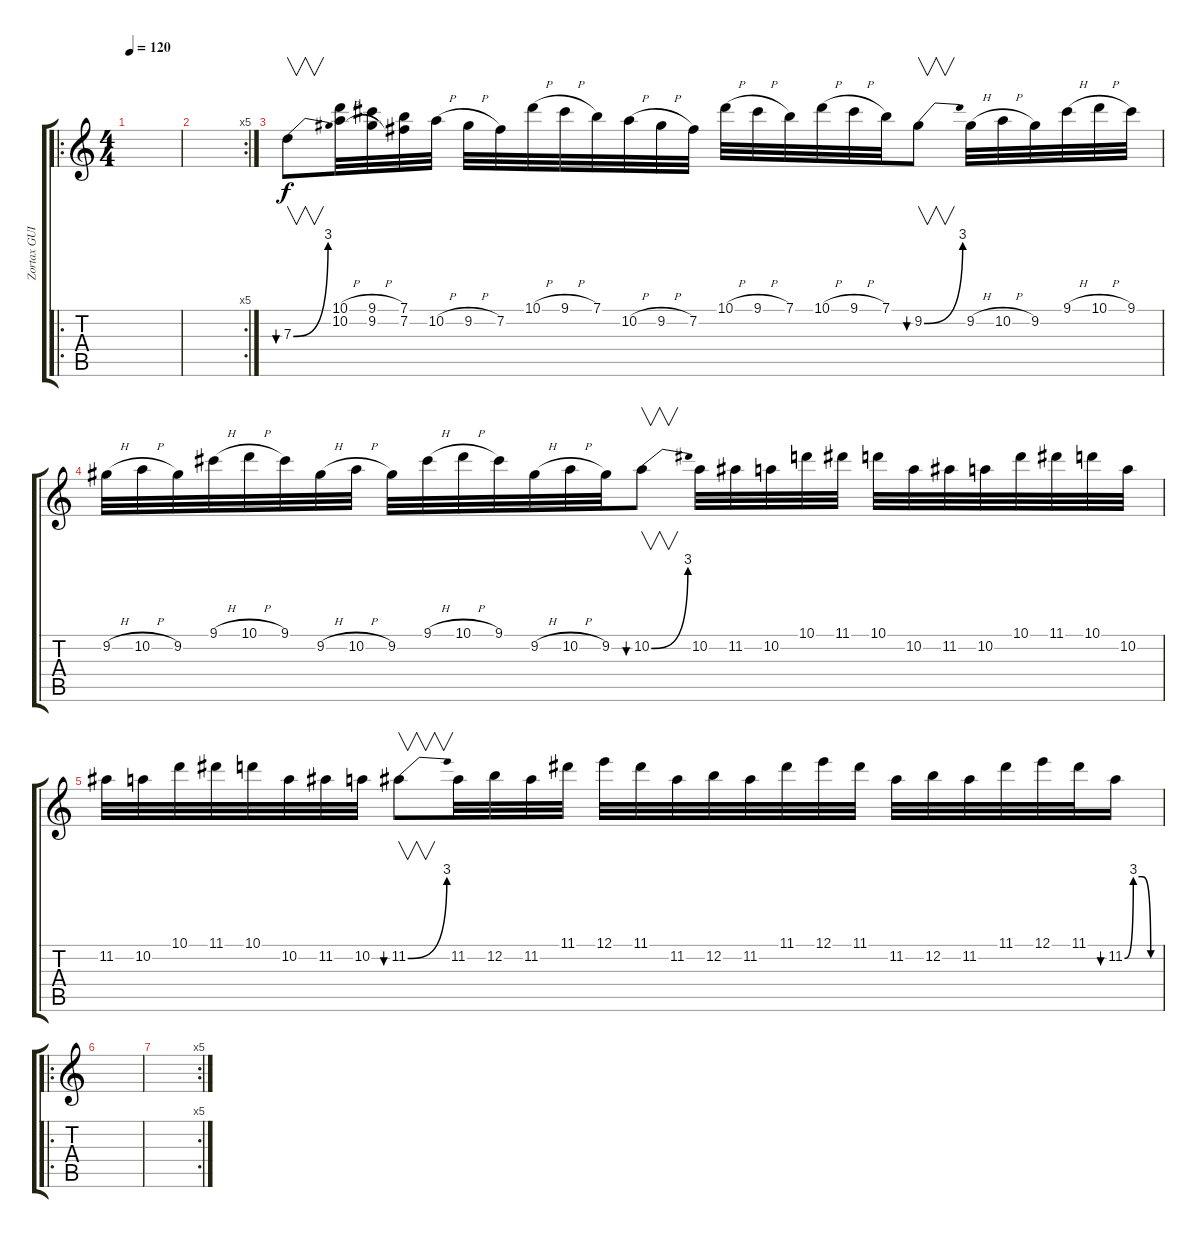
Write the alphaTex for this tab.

\track ("Zortax GUITAR 1(SOLO)" "Zortax GUI") {instrument distortionguitar}
\staff {score tabs}
\tuning (E4 B3 G3 D3 A2 E2) {hide}
\ro
\ts (4 4)
\tempo 120
\clef g2
\ks c
|
\rc 5
|
7.3{be (bend 0 0 60 12)}.8{v bu 480} (10.1{h} 10.2{h}).32 (9.1{h} 9.2{h}).32 (7.1 7.2).32 10.2{h}.32 9.2{h}.32 7.2.32 10.1{h}.32 9.1{h}.32 7.1.32 10.2{h}.32 9.2{h}.32 7.2.32 10.1{h}.32 9.1{h}.32 7.1.32 10.1{h}.32 9.1{h}.32 7.1.32 9.2{be (bend 0 0 60 12)}.8{v bu 480} 9.2{h}.32 10.2{h}.32 9.2.32 9.1{h}.32 10.1{h}.32 9.1.32 |
9.2{h}.32 10.2{h}.32 9.2.32 9.1{h}.32 10.1{h}.32 9.1.32 9.2{h}.32 10.2{h}.32 9.2.32 9.1{h}.32 10.1{h}.32 9.1.32 9.2{h}.32 10.2{h}.32 9.2.32 10.2{be (bend 0 0 60 12)}.8{v bu 480} 10.2.32 11.2.32 10.2.32 10.1.32 11.1.32 10.1.32 10.2.32 11.2.32 10.2.32 10.1.32 11.1.32 10.1.32 10.2.32 |
11.2.32 10.2.32 10.1.32 11.1.32 10.1.32 10.2.32 11.2.32 10.2.32 11.2{be (bend 0 0 60 12)}.8{v bu 480} 11.2.32 12.2.32 11.2.32 11.1.32 12.1.32 11.1.32 11.2.32 12.2.32 11.2.32 11.1.32 12.1.32 11.1.32 11.2.32 12.2.32 11.2.32 11.1.32 12.1.32 11.1.32 11.2{be (custom 0 0 15 12 30 12 45 0 60 0)}.16{bu 480} |
\ro
|
\rc 5
